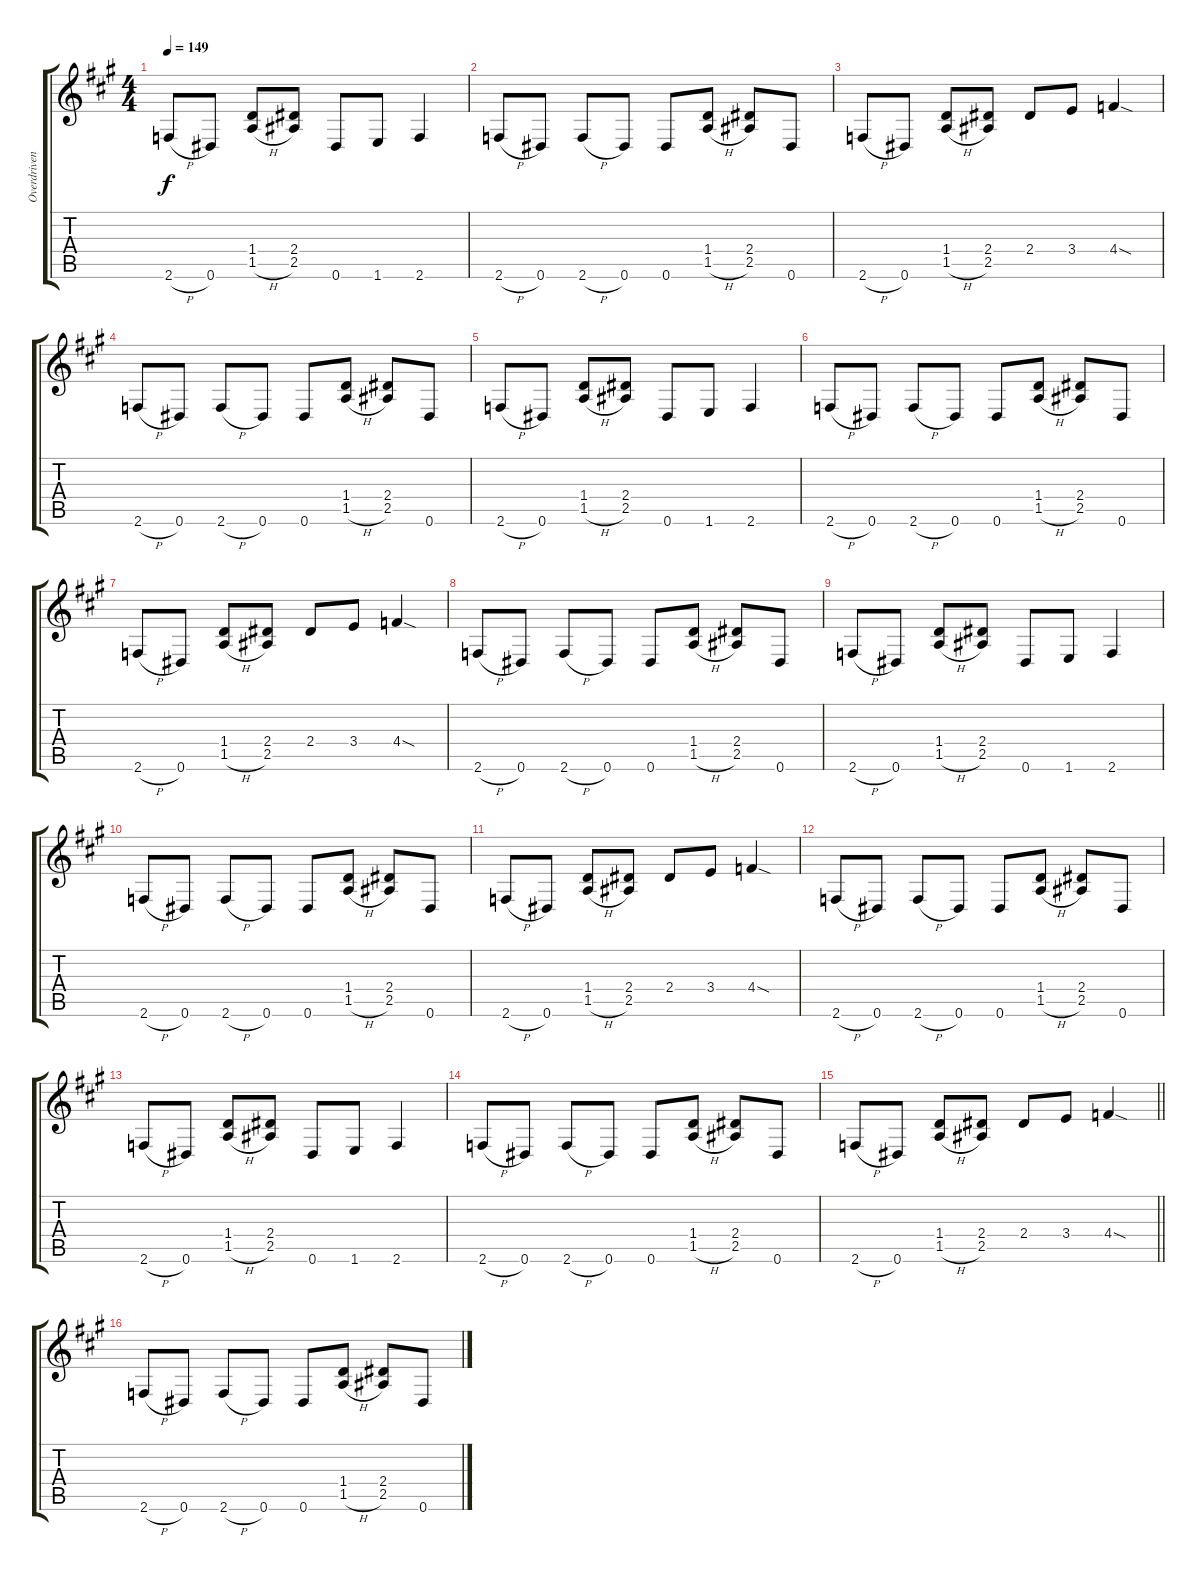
\track ("Overdriven" "Overdriven") {instrument overdrivenguitar}
\staff {score tabs}
\tuning (Eb4 Bb3 Gb3 Db3 Ab2 Eb2) {hide}
\ts (4 4)
\tempo 149
\clef g2
\ks a
2.6{h}.8{dy f} 0.6.8 (1.4 1.5{h}).8 (2.4 2.5).8 0.6.8 1.6.8 2.6.4 |
2.6{h}.8 0.6.8 2.6{h}.8 0.6.8 0.6.8 (1.4 1.5{h}).8 (2.4 2.5).8 0.6.8 |
2.6{h}.8 0.6.8 (1.4 1.5{h}).8 (2.4 2.5).8 2.4.8 3.4.8 4.4{sod}.4 |
2.6{h}.8 0.6.8 2.6{h}.8 0.6.8 0.6.8 (1.4 1.5{h}).8 (2.4 2.5).8 0.6.8 |
2.6{h}.8 0.6.8 (1.4 1.5{h}).8 (2.4 2.5).8 0.6.8 1.6.8 2.6.4 |
2.6{h}.8 0.6.8 2.6{h}.8 0.6.8 0.6.8 (1.4 1.5{h}).8 (2.4 2.5).8 0.6.8 |
2.6{h}.8 0.6.8 (1.4 1.5{h}).8 (2.4 2.5).8 2.4.8 3.4.8 4.4{sod}.4 |
2.6{h}.8 0.6.8 2.6{h}.8 0.6.8 0.6.8 (1.4 1.5{h}).8 (2.4 2.5).8 0.6.8 |
2.6{h}.8 0.6.8 (1.4 1.5{h}).8 (2.4 2.5).8 0.6.8 1.6.8 2.6.4 |
2.6{h}.8 0.6.8 2.6{h}.8 0.6.8 0.6.8 (1.4 1.5{h}).8 (2.4 2.5).8 0.6.8 |
2.6{h}.8 0.6.8 (1.4 1.5{h}).8 (2.4 2.5).8 2.4.8 3.4.8 4.4{sod}.4 |
2.6{h}.8 0.6.8 2.6{h}.8 0.6.8 0.6.8 (1.4 1.5{h}).8 (2.4 2.5).8 0.6.8 |
2.6{h}.8 0.6.8 (1.4 1.5{h}).8 (2.4 2.5).8 0.6.8 1.6.8 2.6.4 |
2.6{h}.8 0.6.8 2.6{h}.8 0.6.8 0.6.8 (1.4 1.5{h}).8 (2.4 2.5).8 0.6.8 |
\barLineRight lightlight
2.6{h}.8 0.6.8 (1.4 1.5{h}).8 (2.4 2.5).8 2.4.8 3.4.8 4.4{sod}.4 |
\section ("" " ")
2.6{h}.8 0.6.8 2.6{h}.8 0.6.8 0.6.8 (1.4 1.5{h}).8 (2.4 2.5).8 0.6.8
